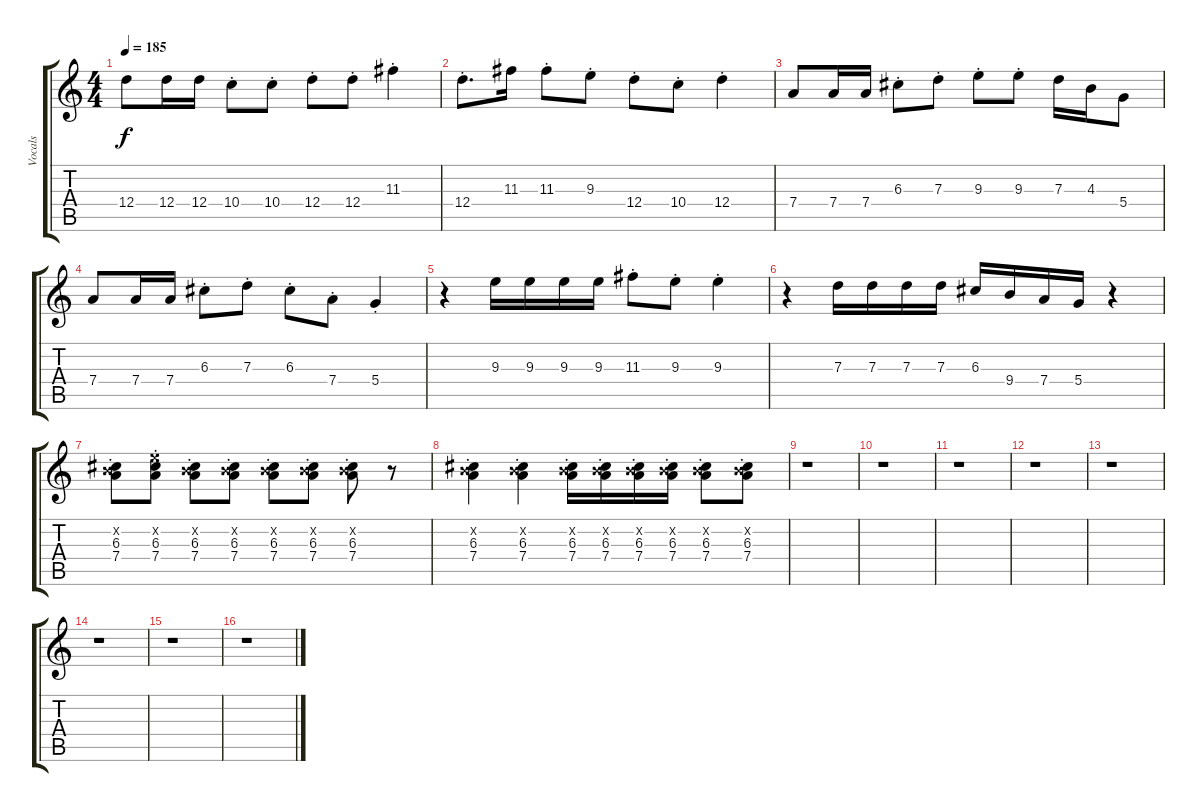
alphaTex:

\track ("Vocals" "Vocals") {instrument drawbarorgan}
\staff {score tabs}
\tuning (E5 B4 G4 D4 A3 E3) {hide}
\ts (4 4)
\tempo 185
\clef g2
\ks c
12.4.8{dy f} 12.4.16 12.4.16 10.4{st}.8 10.4{st}.8 12.4{st}.8 12.4{st}.8 11.3{st}.4 |
12.4{st}.8{d} 11.3.16 11.3{st}.8 9.3{st}.8 12.4{st}.8 10.4{st}.8 12.4{st}.4 |
7.4.8 7.4.16 7.4.16 6.3{st}.8 7.3{st}.8 9.3{st}.8 9.3{st}.8 7.3.16 4.3.16 5.4.8 |
7.4.8 7.4.16 7.4.16 6.3{st}.8 7.3{st}.8 6.3{st}.8 7.4{st}.8 5.4{st}.4 |
r.4 9.3.16 9.3.16 9.3.16 9.3.16 11.3{st}.8 9.3{st}.8 9.3{st}.4 |
r.4 7.3.16 7.3.16 7.3.16 7.3.16 6.3.16 9.4.16 7.4.16 5.4.16 r.4 |
(0.2{x} 6.3{st} 7.4{st}).8 (5.2{x} 6.3{st} 7.4{st}).8 (0.2{x} 6.3{st} 7.4{st}).8 (0.2{x} 6.3{st} 7.4{st}).8 (0.2{x} 6.3{st} 7.4{st}).8 (0.2{x} 6.3{st} 7.4{st}).8 (0.2{x} 6.3{st} 7.4{st}).8 r.8 |
(0.2{x} 6.3{st} 7.4{st}).4 (0.2{x} 6.3{st} 7.4{st}).4 (0.2{x} 6.3{st} 7.4{st}).16 (0.2{x} 6.3{st} 7.4{st}).16 (0.2{x} 6.3{st} 7.4{st}).16 (0.2{x} 6.3{st} 7.4{st}).16 (0.2{x} 6.3{st} 7.4{st}).8 (0.2{x} 6.3{st} 7.4{st}).8 |
r.1 |
r.1 |
r.1 |
r.1 |
r.1 |
r.1 |
r.1 |
r.1
